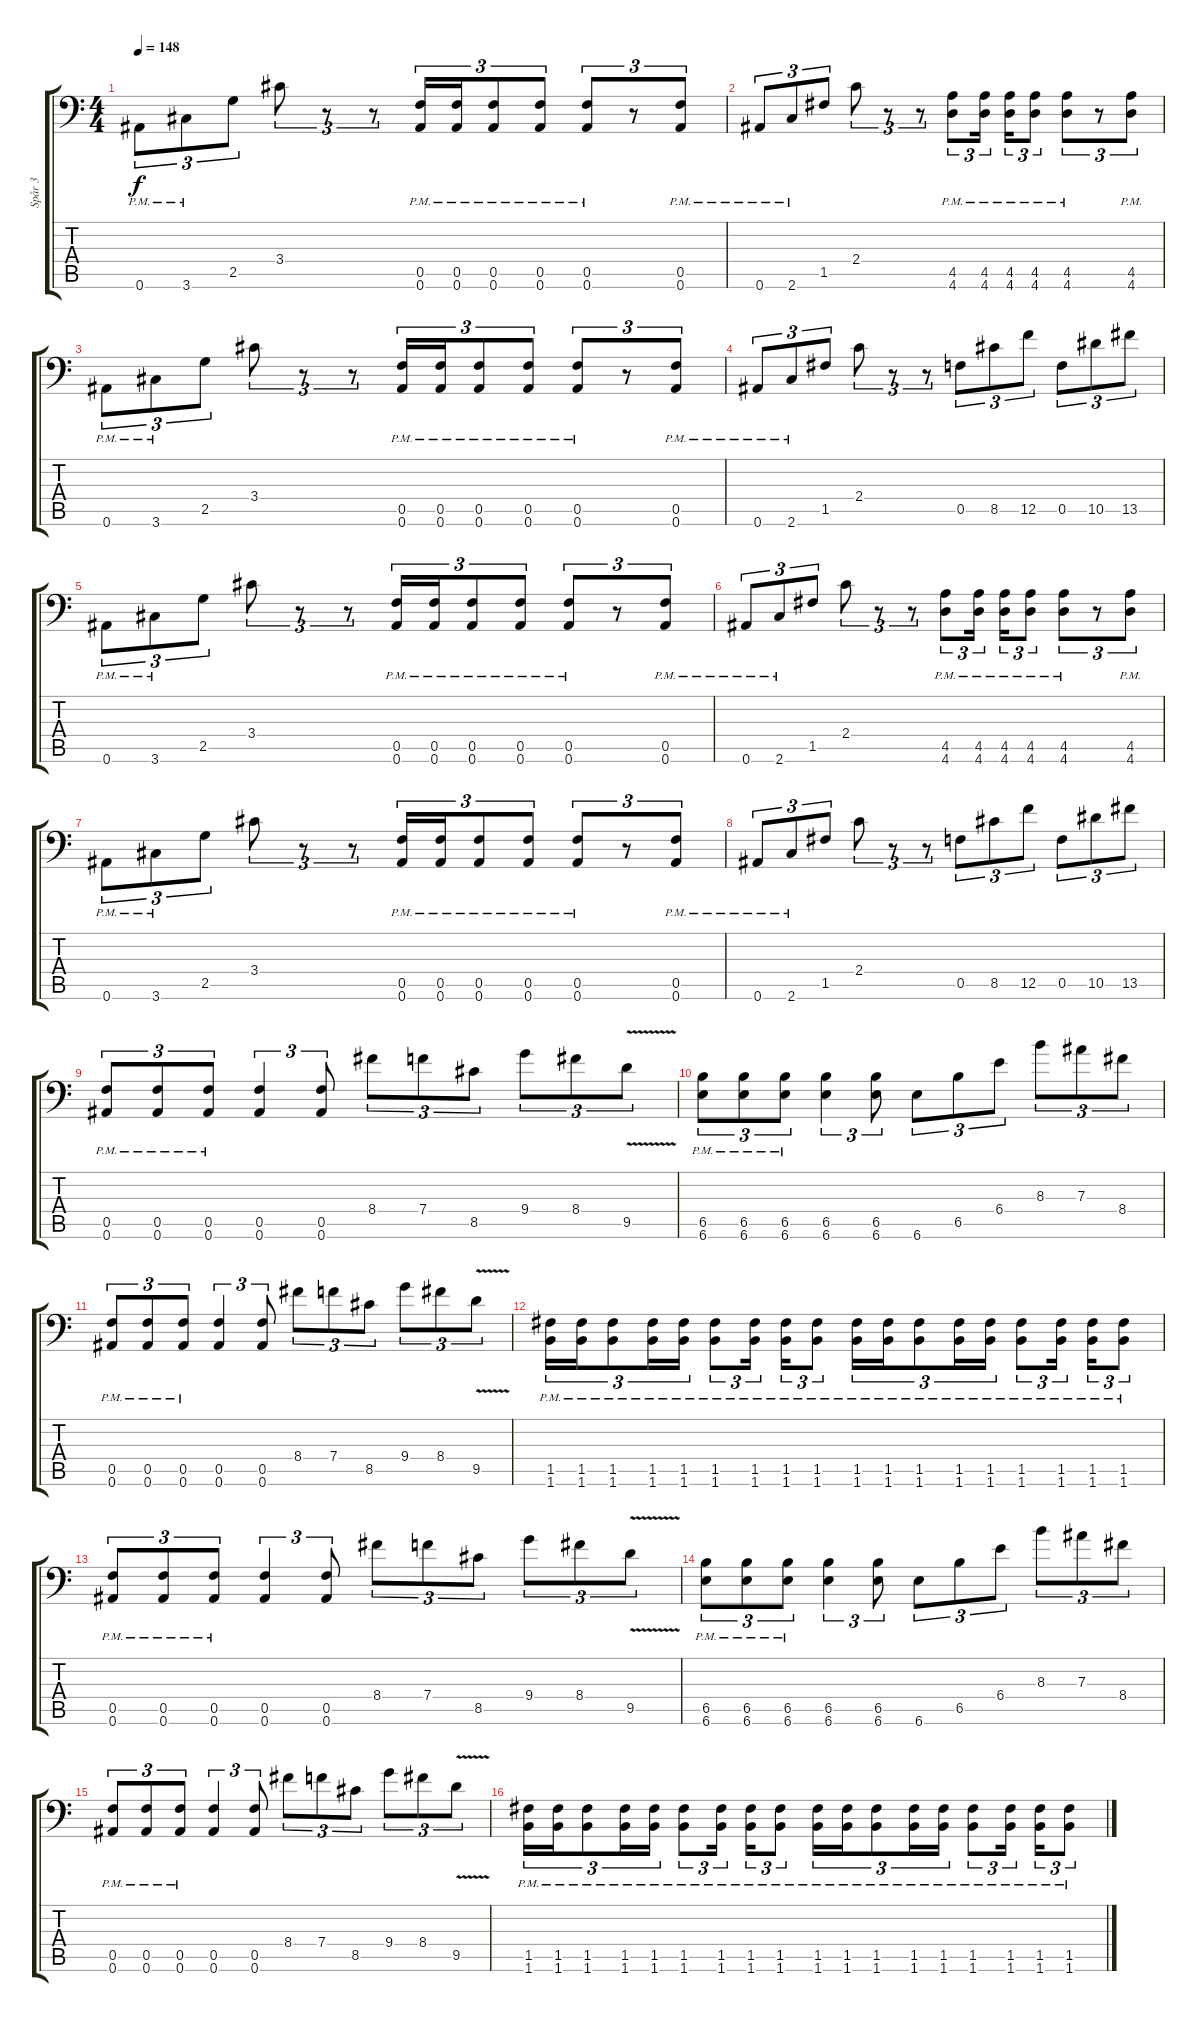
\track ("Spår 3" "Spår 3") {instrument distortionguitar}
\staff {score tabs}
\tuning (C4 G3 Eb3 Bb2 F2 Bb1) {hide}
\ts (4 4)
\tempo 148
\clef f4
\ks c
0.6{pm}.8{tu (3 2) dy f} 3.6{pm}.8{tu (3 2)} 2.5.8{tu (3 2)} 3.4.8{tu (3 2)} r.8{tu (3 2)} r.8{tu (3 2)} (0.5{pm} 0.6{pm}).16{tu (3 2)} (0.5{pm} 0.6{pm}).16{tu (3 2)} (0.5{pm} 0.6{pm}).8{tu (3 2)} (0.5{pm} 0.6{pm}).8{tu (3 2)} (0.5{pm} 0.6{pm}).8{tu (3 2)} r.8{tu (3 2)} (0.5{pm} 0.6{pm}).8{tu (3 2)} |
0.6{pm}.8{tu (3 2)} 2.6{pm}.8{tu (3 2)} 1.5.8{tu (3 2)} 2.4.8{tu (3 2)} r.8{tu (3 2)} r.8{tu (3 2)} (4.5{pm} 4.6{pm}).8{tu (3 2)} (4.5{pm} 4.6{pm}).16{tu (3 2)} (4.5{pm} 4.6{pm}).16{tu (3 2)} (4.5{pm} 4.6{pm}).8{tu (3 2)} (4.5{pm} 4.6{pm}).8{tu (3 2)} r.8{tu (3 2)} (4.5{pm} 4.6{pm}).8{tu (3 2)} |
0.6{pm}.8{tu (3 2)} 3.6{pm}.8{tu (3 2)} 2.5.8{tu (3 2)} 3.4.8{tu (3 2)} r.8{tu (3 2)} r.8{tu (3 2)} (0.5{pm} 0.6{pm}).16{tu (3 2)} (0.5{pm} 0.6{pm}).16{tu (3 2)} (0.5{pm} 0.6{pm}).8{tu (3 2)} (0.5{pm} 0.6{pm}).8{tu (3 2)} (0.5{pm} 0.6{pm}).8{tu (3 2)} r.8{tu (3 2)} (0.5{pm} 0.6{pm}).8{tu (3 2)} |
0.6{pm}.8{tu (3 2)} 2.6{pm}.8{tu (3 2)} 1.5.8{tu (3 2)} 2.4.8{tu (3 2)} r.8{tu (3 2)} r.8{tu (3 2)} 0.5.8{tu (3 2)} 8.5.8{tu (3 2)} 12.5.8{tu (3 2)} 0.5.8{tu (3 2)} 10.5.8{tu (3 2)} 13.5.8{tu (3 2)} |
0.6{pm}.8{tu (3 2)} 3.6{pm}.8{tu (3 2)} 2.5.8{tu (3 2)} 3.4.8{tu (3 2)} r.8{tu (3 2)} r.8{tu (3 2)} (0.5{pm} 0.6{pm}).16{tu (3 2)} (0.5{pm} 0.6{pm}).16{tu (3 2)} (0.5{pm} 0.6{pm}).8{tu (3 2)} (0.5{pm} 0.6{pm}).8{tu (3 2)} (0.5{pm} 0.6{pm}).8{tu (3 2)} r.8{tu (3 2)} (0.5{pm} 0.6{pm}).8{tu (3 2)} |
0.6{pm}.8{tu (3 2)} 2.6{pm}.8{tu (3 2)} 1.5.8{tu (3 2)} 2.4.8{tu (3 2)} r.8{tu (3 2)} r.8{tu (3 2)} (4.5{pm} 4.6{pm}).8{tu (3 2)} (4.5{pm} 4.6{pm}).16{tu (3 2)} (4.5{pm} 4.6{pm}).16{tu (3 2)} (4.5{pm} 4.6{pm}).8{tu (3 2)} (4.5{pm} 4.6{pm}).8{tu (3 2)} r.8{tu (3 2)} (4.5{pm} 4.6{pm}).8{tu (3 2)} |
0.6{pm}.8{tu (3 2)} 3.6{pm}.8{tu (3 2)} 2.5.8{tu (3 2)} 3.4.8{tu (3 2)} r.8{tu (3 2)} r.8{tu (3 2)} (0.5{pm} 0.6{pm}).16{tu (3 2)} (0.5{pm} 0.6{pm}).16{tu (3 2)} (0.5{pm} 0.6{pm}).8{tu (3 2)} (0.5{pm} 0.6{pm}).8{tu (3 2)} (0.5{pm} 0.6{pm}).8{tu (3 2)} r.8{tu (3 2)} (0.5{pm} 0.6{pm}).8{tu (3 2)} |
0.6{pm}.8{tu (3 2)} 2.6{pm}.8{tu (3 2)} 1.5.8{tu (3 2)} 2.4.8{tu (3 2)} r.8{tu (3 2)} r.8{tu (3 2)} 0.5.8{tu (3 2)} 8.5.8{tu (3 2)} 12.5.8{tu (3 2)} 0.5.8{tu (3 2)} 10.5.8{tu (3 2)} 13.5.8{tu (3 2)} |
(0.5{pm} 0.6{pm}).8{tu (3 2)} (0.5{pm} 0.6{pm}).8{tu (3 2)} (0.5{pm} 0.6{pm}).8{tu (3 2)} (0.5 0.6).4{tu (3 2)} (0.5 0.6).8{tu (3 2)} 8.4.8{tu (3 2)} 7.4.8{tu (3 2)} 8.5.8{tu (3 2)} 9.4.8{tu (3 2)} 8.4.8{tu (3 2)} 9.5{v}.8{tu (3 2)} |
(6.5{pm} 6.6{pm}).8{tu (3 2)} (6.5{pm} 6.6{pm}).8{tu (3 2)} (6.5{pm} 6.6{pm}).8{tu (3 2)} (6.5 6.6).4{tu (3 2)} (6.5 6.6).8{tu (3 2)} 6.6.8{tu (3 2)} 6.5.8{tu (3 2)} 6.4.8{tu (3 2)} 8.3.8{tu (3 2)} 7.3.8{tu (3 2)} 8.4.8{tu (3 2)} |
(0.5{pm} 0.6{pm}).8{tu (3 2)} (0.5{pm} 0.6{pm}).8{tu (3 2)} (0.5{pm} 0.6{pm}).8{tu (3 2)} (0.5 0.6).4{tu (3 2)} (0.5 0.6).8{tu (3 2)} 8.4.8{tu (3 2)} 7.4.8{tu (3 2)} 8.5.8{tu (3 2)} 9.4.8{tu (3 2)} 8.4.8{tu (3 2)} 9.5{v}.8{tu (3 2)} |
(1.5{pm} 1.6{pm}).16{tu (3 2)} (1.5{pm} 1.6{pm}).16{tu (3 2)} (1.5{pm} 1.6{pm}).8{tu (3 2)} (1.5{pm} 1.6{pm}).16{tu (3 2)} (1.5{pm} 1.6{pm}).16{tu (3 2)} (1.5{pm} 1.6{pm}).8{tu (3 2)} (1.5{pm} 1.6{pm}).16{tu (3 2)} (1.5{pm} 1.6{pm}).16{tu (3 2)} (1.5{pm} 1.6{pm}).8{tu (3 2)} (1.5{pm} 1.6{pm}).16{tu (3 2)} (1.5{pm} 1.6{pm}).16{tu (3 2)} (1.5{pm} 1.6{pm}).8{tu (3 2)} (1.5{pm} 1.6{pm}).16{tu (3 2)} (1.5{pm} 1.6{pm}).16{tu (3 2)} (1.5{pm} 1.6{pm}).8{tu (3 2)} (1.5{pm} 1.6{pm}).16{tu (3 2)} (1.5{pm} 1.6{pm}).16{tu (3 2)} (1.5{pm} 1.6{pm}).8{tu (3 2)} |
(0.5{pm} 0.6{pm}).8{tu (3 2)} (0.5{pm} 0.6{pm}).8{tu (3 2)} (0.5{pm} 0.6{pm}).8{tu (3 2)} (0.5 0.6).4{tu (3 2)} (0.5 0.6).8{tu (3 2)} 8.4.8{tu (3 2)} 7.4.8{tu (3 2)} 8.5.8{tu (3 2)} 9.4.8{tu (3 2)} 8.4.8{tu (3 2)} 9.5{v}.8{tu (3 2)} |
(6.5{pm} 6.6{pm}).8{tu (3 2)} (6.5{pm} 6.6{pm}).8{tu (3 2)} (6.5{pm} 6.6{pm}).8{tu (3 2)} (6.5 6.6).4{tu (3 2)} (6.5 6.6).8{tu (3 2)} 6.6.8{tu (3 2)} 6.5.8{tu (3 2)} 6.4.8{tu (3 2)} 8.3.8{tu (3 2)} 7.3.8{tu (3 2)} 8.4.8{tu (3 2)} |
(0.5{pm} 0.6{pm}).8{tu (3 2)} (0.5{pm} 0.6{pm}).8{tu (3 2)} (0.5{pm} 0.6{pm}).8{tu (3 2)} (0.5 0.6).4{tu (3 2)} (0.5 0.6).8{tu (3 2)} 8.4.8{tu (3 2)} 7.4.8{tu (3 2)} 8.5.8{tu (3 2)} 9.4.8{tu (3 2)} 8.4.8{tu (3 2)} 9.5{v}.8{tu (3 2)} |
(1.5{pm} 1.6{pm}).16{tu (3 2)} (1.5{pm} 1.6{pm}).16{tu (3 2)} (1.5{pm} 1.6{pm}).8{tu (3 2)} (1.5{pm} 1.6{pm}).16{tu (3 2)} (1.5{pm} 1.6{pm}).16{tu (3 2)} (1.5{pm} 1.6{pm}).8{tu (3 2)} (1.5{pm} 1.6{pm}).16{tu (3 2)} (1.5{pm} 1.6{pm}).16{tu (3 2)} (1.5{pm} 1.6{pm}).8{tu (3 2)} (1.5{pm} 1.6{pm}).16{tu (3 2)} (1.5{pm} 1.6{pm}).16{tu (3 2)} (1.5{pm} 1.6{pm}).8{tu (3 2)} (1.5{pm} 1.6{pm}).16{tu (3 2)} (1.5{pm} 1.6{pm}).16{tu (3 2)} (1.5{pm} 1.6{pm}).8{tu (3 2)} (1.5{pm} 1.6{pm}).16{tu (3 2)} (1.5{pm} 1.6{pm}).16{tu (3 2)} (1.5{pm} 1.6{pm}).8{tu (3 2)}
